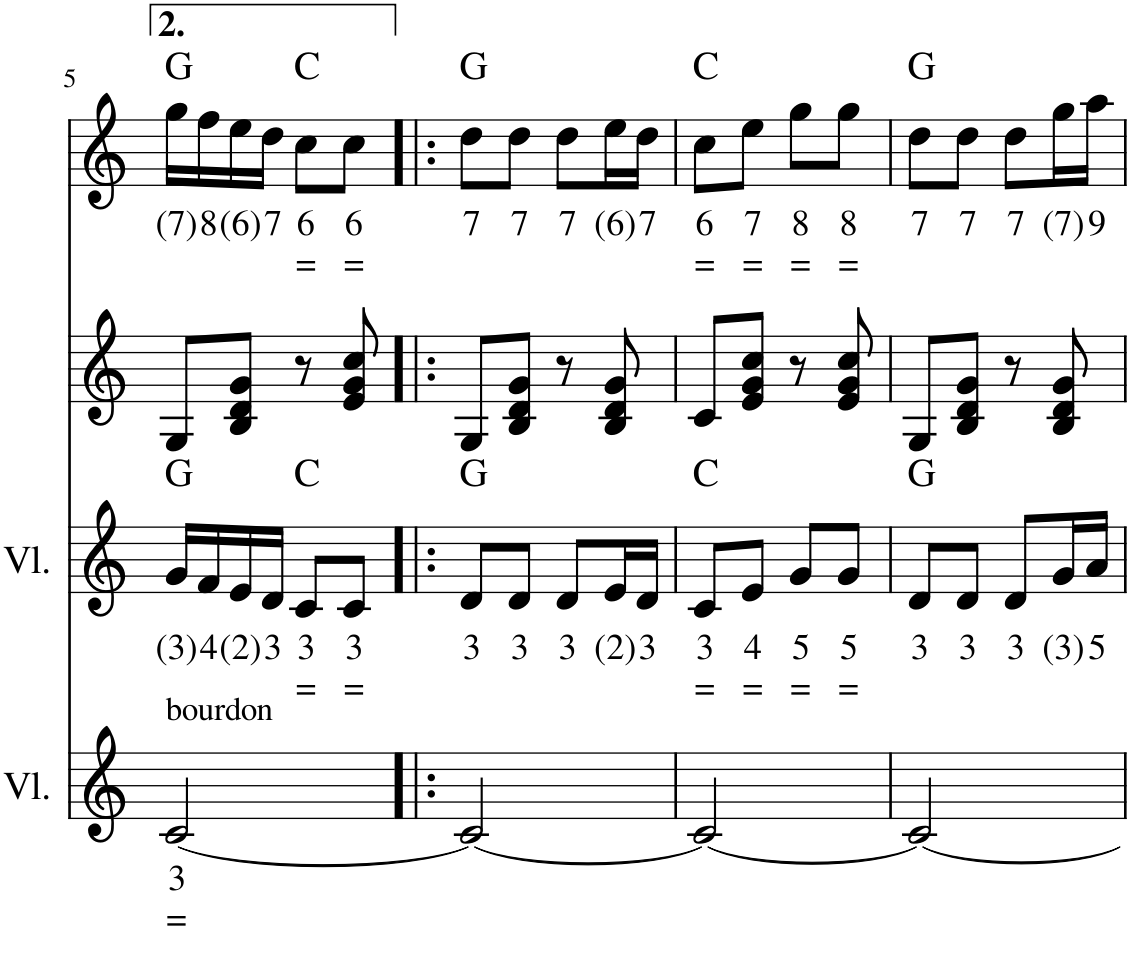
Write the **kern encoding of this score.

**kern	**text	**text	**kern	**text	**text	**harte	**kern	**kern	**text	**text	**harte
*part4	*part4	*part4	*part3	*part3	*part3	*part3	*part2	*part1	*part1	*part1	*part1
*staff4	*staff4	*staff4	*staff3	*staff3	*staff3	*	*staff2	*staff1	*staff1	*staff1	*
*I"Viool	*	*	*I"Viool	*	*	*	*I"Stem	*I"Piano	*	*	*
*I'Vl.	*	*	*I'Vl.	*	*	*	*	*	*	*	*
!!LO:PB:g=z
*clefG2	*	*	*clefG2	*	*	*	*clefG2	*clefG2	*	*	*
*k[]	*	*	*k[]	*	*	*	*k[]	*k[]	*	*	*
*M2/4	*	*	*M2/4	*	*	*	*M2/4	*M2/4	*	*	*
=5	=5	=5	=5	=5	=5	=5	=5	=5	=5	=5	=5
!LO:TX:a:t=bourdon	!	!	!	!	!	!	!	!	!	!	!
!	!LO:LY:b	!LO:LY:b	!	!LO:LY:b	!	!	!	!	!LO:LY:b	!	!
[2c/	3	=	16g/LL	(3)	.	G:maj	8G/L	16gg\LL	(7)	.	G:maj
!	!	!	!	!LO:LY:b	!	!	!	!	!LO:LY:b	!	!
.	.	.	16f/	4	.	.	.	16ff\	8	.	.
!	!	!	!	!LO:LY:b	!	!	!	!	!LO:LY:b	!	!
.	.	.	16e/	(2)	.	.	8B/ 8d/ 8g/J	16ee\	(6)	.	.
!	!	!	!	!LO:LY:b	!	!	!	!	!LO:LY:b	!	!
.	.	.	16d/JJ	3	.	.	.	16dd\JJ	7	.	.
!	!	!	!	!LO:LY:b	!LO:LY:b	!	!	!	!LO:LY:b	!LO:LY:b	!
.	.	.	8c/L	3	=	C:maj	8r	8cc\L	6	=	C:maj
!	!	!	!	!LO:LY:b	!LO:LY:b	!	!	!	!LO:LY:b	!LO:LY:b	!
.	.	.	8c/J	3	=	.	8e/ 8g/ 8cc/	8cc\J	6	=	.
=6!|:	=6!|:	=6!|:	=6!|:	=6!|:	=6!|:	=6!|:	=6!|:	=6!|:	=6!|:	=6!|:	=6!|:
!	!	!	!	!LO:LY:b	!	!	!	!	!LO:LY:b	!	!
2c/_	.	.	8d/L	3	.	G:maj	8G/L	8dd\L	7	.	G:maj
!	!	!	!	!LO:LY:b	!	!	!	!	!LO:LY:b	!	!
.	.	.	8d/J	3	.	.	8B/ 8d/ 8g/J	8dd\J	7	.	.
!	!	!	!	!LO:LY:b	!	!	!	!	!LO:LY:b	!	!
.	.	.	8d/L	3	.	.	8r	8dd\L	7	.	.
!	!	!	!	!LO:LY:b	!	!	!	!	!LO:LY:b	!	!
.	.	.	16e/L	(2)	.	.	8B/ 8d/ 8g/	16ee\L	(6)	.	.
!	!	!	!	!LO:LY:b	!	!	!	!	!LO:LY:b	!	!
.	.	.	16d/JJ	3	.	.	.	16dd\JJ	7	.	.
=7	=7	=7	=7	=7	=7	=7	=7	=7	=7	=7	=7
!	!	!	!	!LO:LY:b	!LO:LY:b	!	!	!	!LO:LY:b	!LO:LY:b	!
2c/_	.	.	8c/L	3	=	C:maj	8c/L	8cc\L	6	=	C:maj
!	!	!	!	!LO:LY:b	!LO:LY:b	!	!	!	!LO:LY:b	!LO:LY:b	!
.	.	.	8e/J	4	=	.	8e/ 8g/ 8cc/J	8ee\J	7	=	.
!	!	!	!	!LO:LY:b	!LO:LY:b	!	!	!	!LO:LY:b	!LO:LY:b	!
.	.	.	8g/L	5	=	.	8r	8gg\L	8	=	.
!	!	!	!	!LO:LY:b	!LO:LY:b	!	!	!	!LO:LY:b	!LO:LY:b	!
.	.	.	8g/J	5	=	.	8e/ 8g/ 8cc/	8gg\J	8	=	.
=8	=8	=8	=8	=8	=8	=8	=8	=8	=8	=8	=8
!	!	!	!	!LO:LY:b	!	!	!	!	!LO:LY:b	!	!
2c/_	.	.	8d/L	3	.	G:maj	8G/L	8dd\L	7	.	G:maj
!	!	!	!	!LO:LY:b	!	!	!	!	!LO:LY:b	!	!
.	.	.	8d/J	3	.	.	8B/ 8d/ 8g/J	8dd\J	7	.	.
!	!	!	!	!LO:LY:b	!	!	!	!	!LO:LY:b	!	!
.	.	.	8d/L	3	.	.	8r	8dd\L	7	.	.
!	!	!	!	!LO:LY:b	!	!	!	!	!LO:LY:b	!	!
.	.	.	16g/L	(3)	.	.	8B/ 8d/ 8g/	16gg\L	(7)	.	.
!	!	!	!	!LO:LY:b	!	!	!	!	!LO:LY:b	!	!
.	.	.	16a/JJ	5	.	.	.	16aa\JJ	9	.	.
=	=	=	=	=	=	=	=	=	=	=	=
*-	*-	*-	*-	*-	*-	*-	*-	*-	*-	*-	*-
